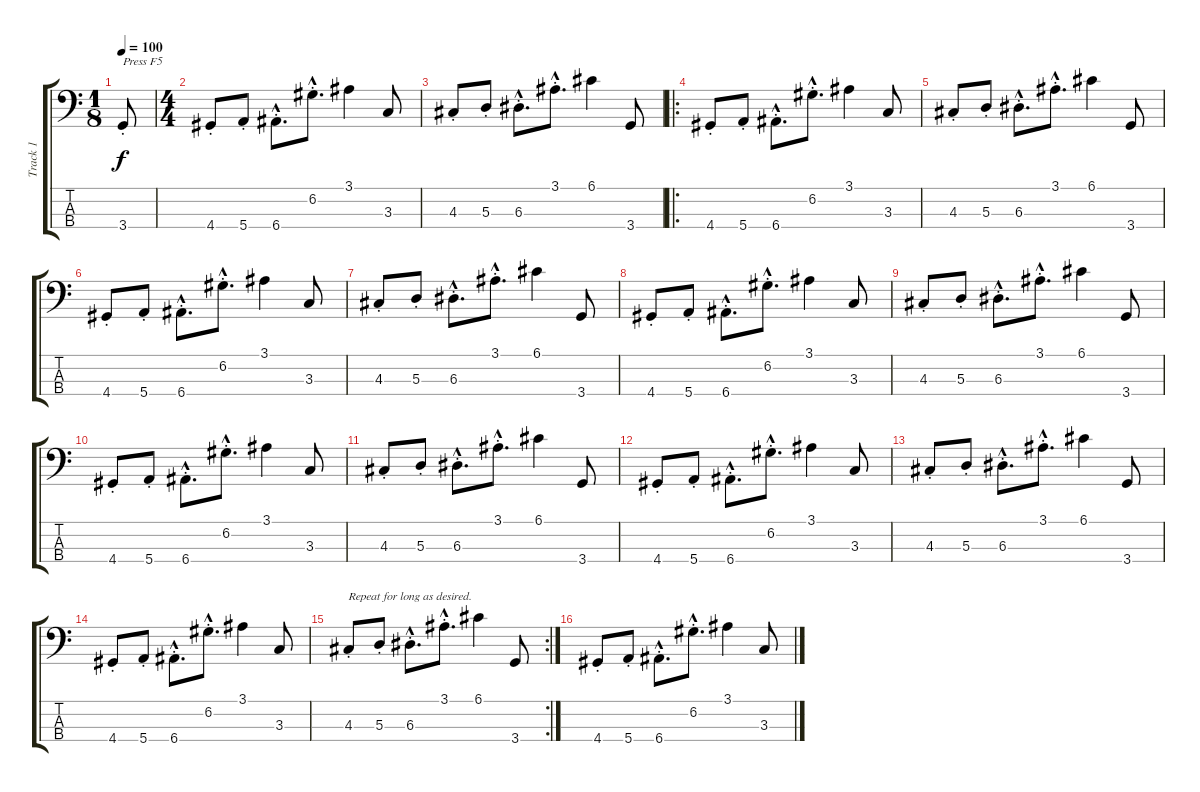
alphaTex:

\track ("Track 1" "Track 1") {instrument slapbass1}
\staff {score tabs}
\tuning (G2 D2 A1 E1) {hide}
\ts (1 8)
\tempo 100
\clef f4
\ks c
3.4{st}.8{txt "Press F5" dy f instrument slapbass1} |
\ts (4 4)
4.4{st}.8 5.4{st}.8 6.4{hac st}.8{d} 6.2{hac st}.8{d} 3.1.4 3.3.8 |
4.3{st}.8 5.3{st}.8 6.3{hac st}.8{d} 3.1{hac st}.8{d} 6.1.4 3.4.8 |
\ro
4.4{st}.8 5.4{st}.8 6.4{hac st}.8{d} 6.2{hac st}.8{d} 3.1.4 3.3.8 |
4.3{st}.8 5.3{st}.8 6.3{hac st}.8{d} 3.1{hac st}.8{d} 6.1.4 3.4.8 |
4.4{st}.8 5.4{st}.8 6.4{hac st}.8{d} 6.2{hac st}.8{d} 3.1.4 3.3.8 |
4.3{st}.8 5.3{st}.8 6.3{hac st}.8{d} 3.1{hac st}.8{d} 6.1.4 3.4.8 |
4.4{st}.8 5.4{st}.8 6.4{hac st}.8{d} 6.2{hac st}.8{d} 3.1.4 3.3.8 |
4.3{st}.8 5.3{st}.8 6.3{hac st}.8{d} 3.1{hac st}.8{d} 6.1.4 3.4.8 |
4.4{st}.8 5.4{st}.8 6.4{hac st}.8{d} 6.2{hac st}.8{d} 3.1.4 3.3.8 |
4.3{st}.8 5.3{st}.8 6.3{hac st}.8{d} 3.1{hac st}.8{d} 6.1.4 3.4.8 |
4.4{st}.8 5.4{st}.8 6.4{hac st}.8{d} 6.2{hac st}.8{d} 3.1.4 3.3.8 |
4.3{st}.8 5.3{st}.8 6.3{hac st}.8{d} 3.1{hac st}.8{d} 6.1.4 3.4.8 |
4.4{st}.8 5.4{st}.8 6.4{hac st}.8{d} 6.2{hac st}.8{d} 3.1.4 3.3.8 |
\rc 2
4.3{st}.8{txt "Repeat for long as desired."} 5.3{st}.8 6.3{hac st}.8{d} 3.1{hac st}.8{d} 6.1.4 3.4.8 |
4.4{st}.8 5.4{st}.8 6.4{hac st}.8{d} 6.2{hac st}.8{d} 3.1.4 3.3.8
